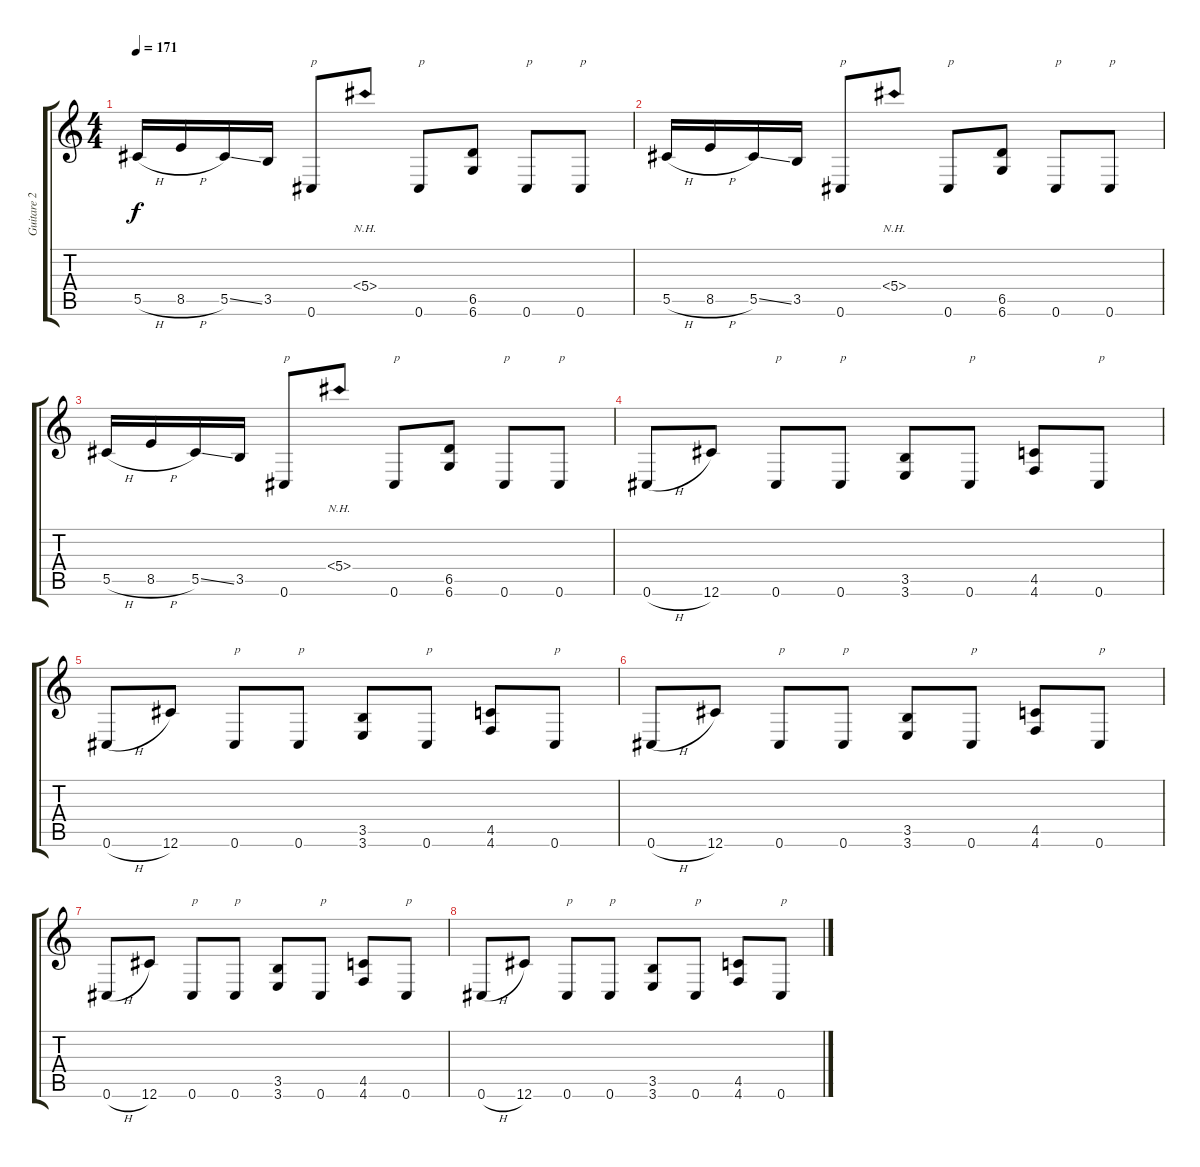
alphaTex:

\track ("Guitare 2" "Guitare 2") {instrument distortionguitar}
\staff {score tabs}
\tuning (Eb4 Bb3 Gb3 Db3 Ab2 Db2) {hide}
\ts (4 4)
\tempo 171
\clef g2
\ks c
5.5{h}.16{dy f} 8.5{h}.16 5.5{ss}.16 3.5.16 0.6.8{txt "p"} 5.4{nh}.8 0.6.8{txt "p"} (6.5 6.6).8 0.6.8{txt "p"} 0.6.8{txt "p"} |
5.5{h}.16 8.5{h}.16 5.5{ss}.16 3.5.16 0.6.8{txt "p"} 5.4{nh}.8 0.6.8{txt "p"} (6.5 6.6).8 0.6.8{txt "p"} 0.6.8{txt "p"} |
5.5{h}.16 8.5{h}.16 5.5{ss}.16 3.5.16 0.6.8{txt "p"} 5.4{nh}.8 0.6.8{txt "p"} (6.5 6.6).8 0.6.8{txt "p"} 0.6.8{txt "p"} |
0.6{h}.8 12.6.8 0.6.8{txt "p"} 0.6.8{txt "p"} (3.5 3.6).8 0.6.8{txt "p"} (4.5 4.6).8 0.6.8{txt "p"} |
0.6{h}.8 12.6.8 0.6.8{txt "p"} 0.6.8{txt "p"} (3.5 3.6).8 0.6.8{txt "p"} (4.5 4.6).8 0.6.8{txt "p"} |
0.6{h}.8 12.6.8 0.6.8{txt "p"} 0.6.8{txt "p"} (3.5 3.6).8 0.6.8{txt "p"} (4.5 4.6).8 0.6.8{txt "p"} |
0.6{h}.8 12.6.8 0.6.8{txt "p"} 0.6.8{txt "p"} (3.5 3.6).8 0.6.8{txt "p"} (4.5 4.6).8 0.6.8{txt "p"} |
0.6{h}.8 12.6.8 0.6.8{txt "p"} 0.6.8{txt "p"} (3.5 3.6).8 0.6.8{txt "p"} (4.5 4.6).8 0.6.8{txt "p"}
